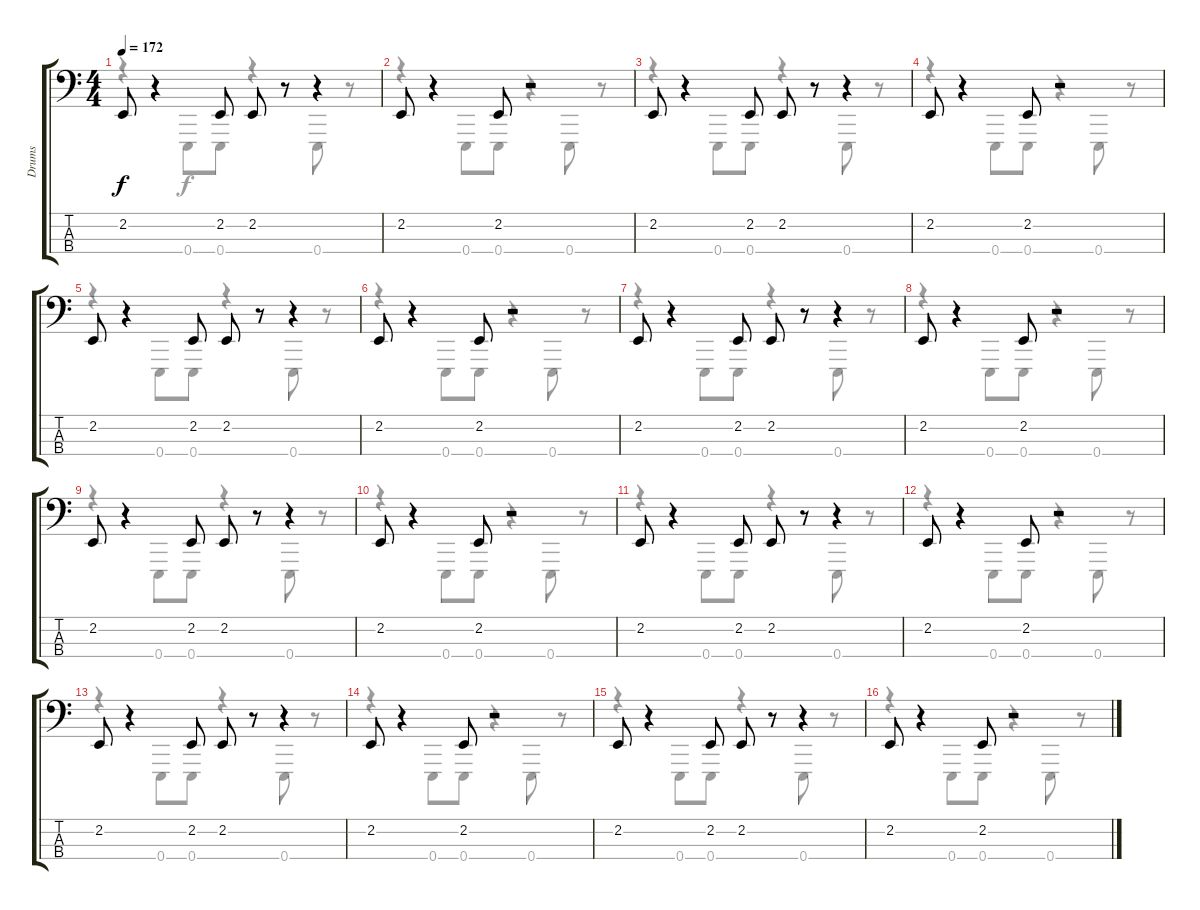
\track ("Drums" "Drums") {instrument synthdrum}
\staff {score tabs}
\tuning (G2 D2 A1 E1) {hide}
\voice
\ts (4 4)
\tempo 172
\clef f4
\ks c
2.2.8{dy f} r.4 2.2.8 2.2.8 r.8 r.4 |
2.2.8 r.4 2.2.8 r.2 |
2.2.8 r.4 2.2.8 2.2.8 r.8 r.4 |
2.2.8 r.4 2.2.8 r.2 |
2.2.8 r.4 2.2.8 2.2.8 r.8 r.4 |
2.2.8 r.4 2.2.8 r.2 |
2.2.8 r.4 2.2.8 2.2.8 r.8 r.4 |
2.2.8 r.4 2.2.8 r.2 |
2.2.8 r.4 2.2.8 2.2.8 r.8 r.4 |
2.2.8 r.4 2.2.8 r.2 |
2.2.8 r.4 2.2.8 2.2.8 r.8 r.4 |
2.2.8 r.4 2.2.8 r.2 |
2.2.8 r.4 2.2.8 2.2.8 r.8 r.4 |
2.2.8 r.4 2.2.8 r.2 |
2.2.8 r.4 2.2.8 2.2.8 r.8 r.4 |
2.2.8 r.4 2.2.8 r.2
\voice
\clef f4
\ottava regular
\simile none
\ks c
r.4{dy f} 0.4.8 0.4.8 r.4 0.4.8 r.8 |
r.4 0.4.8 0.4.8 r.4 0.4.8 r.8 |
r.4 0.4.8 0.4.8 r.4 0.4.8 r.8 |
r.4 0.4.8 0.4.8 r.4 0.4.8 r.8 |
r.4 0.4.8 0.4.8 r.4 0.4.8 r.8 |
r.4 0.4.8 0.4.8 r.4 0.4.8 r.8 |
r.4 0.4.8 0.4.8 r.4 0.4.8 r.8 |
r.4 0.4.8 0.4.8 r.4 0.4.8 r.8 |
r.4 0.4.8 0.4.8 r.4 0.4.8 r.8 |
r.4 0.4.8 0.4.8 r.4 0.4.8 r.8 |
r.4 0.4.8 0.4.8 r.4 0.4.8 r.8 |
r.4 0.4.8 0.4.8 r.4 0.4.8 r.8 |
r.4 0.4.8 0.4.8 r.4 0.4.8 r.8 |
r.4 0.4.8 0.4.8 r.4 0.4.8 r.8 |
r.4 0.4.8 0.4.8 r.4 0.4.8 r.8 |
r.4 0.4.8 0.4.8 r.4 0.4.8 r.8
